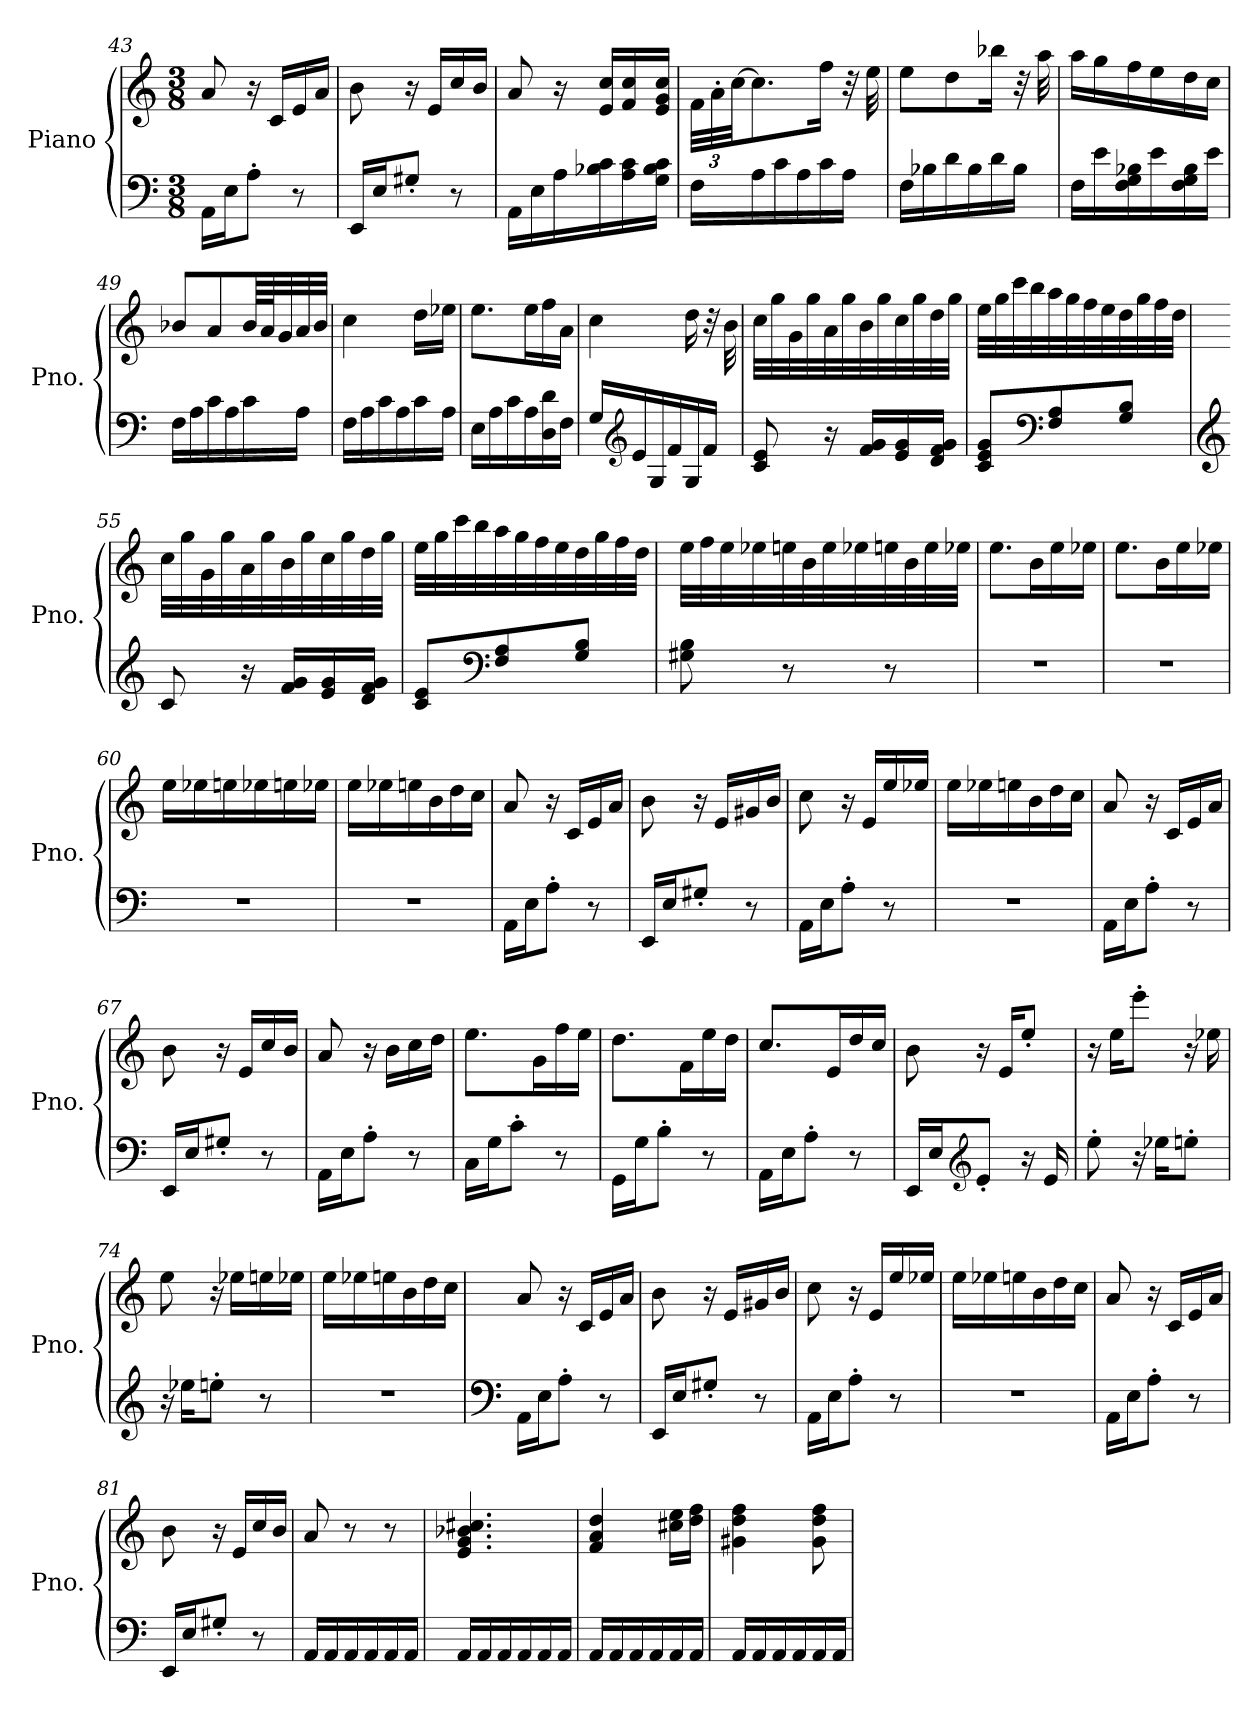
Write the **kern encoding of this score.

**kern	**kern
*part1	*part1
*staff2	*staff1
*I"Piano	*
*I'Pno.	*
*clefF4	*clefG2
*k[]	*k[]
*M3/8	*M3/8
=43	=43
16AA\LL	8a/
16E\J	.
8A'\J	16r
.	16c/LL
8r	16e/
.	16a/JJ
=44	=44
16EE/LL	8b\
16E/J	.
8G#X'/J	16r
.	16e/LL
8r	16cc/
.	16b/JJ
!!LO:LB:g=z
=45	=45
16AA\LL	8a/
16E\	.
16A\	16r
16B-X\ 16c\	16e/ 16cc/LL
16A\ 16c\	16f/ 16cc/
16G\ 16B-\ 16c\JJ	16e/ 16g/ 16cc/JJ
=46	=46
*	*Xbrackettup
16F\LL	48f\LLL
.	48a'\
.	[48cc\JJ
16A\	8.cc\]
16c\	.
16A\	.
16c\	16ff\Jk
16A\JJ	32r
.	32ee\
=47	=47
16F\LL	8ee\L
16B-X\	.
16d\	8dd\
16B-\	.
16d\	16bb-X\Jk
16B-\JJ	32r
.	32aa\
=48	=48
16F\LL	16aa\LL
16e\	16gg\
16F\ 16G\ 16B-X\	16ff\
16e\	16ee\
16F\ 16G\ 16B-\	16dd\
16e\JJ	16cc\JJ
=49	=49
16F\LL	8b-X/L
16A\	.
16c\	8a/
16A\	.
16c\	64b-/LLL
.	64a/J
.	32g/
16A\JJ	32a/
.	32b-/JJJ
!!LO:LB:g=z
=50	=50
16F\LL	4cc\
16A\	.
16c\	.
16A\	.
16c\	16dd\LL
16A\JJ	16ee-X\JJ
=51	=51
16E\LL	8.ee\L
16A\	.
16c\	.
16A\	16ee\L
16D\ 16d\	16ff\
16F\JJ	16a\JJ
=52	=52
16G/LL	4cc\
*clefG2	*
16e/	.
16G/	.
16f/	.
16G/	16dd\
16f/JJ	32r
.	32b\
=53	=53
8c/ 8e/	32cc\LLL
.	32gg\
.	32g\
.	32gg\
16r	32a\
.	32gg\
16f/ 16g/LL	32b\
.	32gg\
16e/ 16g/	32cc\
.	32gg\
16d/ 16f/ 16g/JJ	32dd\
.	32gg\JJJ
!!LO:LB:g=z
=54	=54
8c/ 8e/ 8g/L	32ee\LLL
.	32gg\
.	32ccc\
.	32bb\
*clefF4	*
8F/ 8A/	32aa\
.	32gg\
.	32ff\
.	32ee\
8G/ 8B/J	32dd\
.	32gg\
.	32ff\
.	32dd\JJJ
=55	=55
*clefG2	*
8c/	32cc\LLL
.	32gg\
.	32g\
.	32gg\
16r	32a\
.	32gg\
16f/ 16g/LL	32b\
.	32gg\
16e/ 16g/	32cc\
.	32gg\
16d/ 16f/ 16g/JJ	32dd\
.	32gg\JJJ
=56	=56
8c/ 8e/L	32ee\LLL
.	32gg\
.	32ccc\
.	32bb\
*clefF4	*
8F/ 8A/	32aa\
.	32gg\
.	32ff\
.	32ee\
8G/ 8B/J	32dd\
.	32gg\
.	32ff\
.	32dd\JJJ
!!LO:LB:g=z
=57	=57
8G#X\ 8B\	32ee\LLL
.	32ff\
.	32ee\
.	32ee-X\
8r	32een\
.	32b\
.	32ee\
.	32ee-X\
8r	32een\
.	32b\
.	32ee\
.	32ee-X\JJJ
=58	=58
4.r	8.ee\L
.	16b\L
.	16ee\
.	16ee-X\JJ
=59	=59
4.r	8.ee\L
.	16b\L
.	16ee\
.	16ee-X\JJ
=60	=60
4.r	16ee\LL
.	16ee-X\
.	16een\
.	16ee-X\
.	16een\
.	16ee-X\JJ
!!LO:PB:g=z
=61	=61
4.r	16ee\LL
.	16ee-X\
.	16een\
.	16b\
.	16dd\
.	16cc\JJ
=62	=62
16AA\LL	8a/
16E\J	.
8A'\J	16r
.	16c/LL
8r	16e/
.	16a/JJ
=63	=63
16EE/LL	8b\
16E/J	.
8G#X'/J	16r
.	16e/LL
8r	16g#X/
.	16b/JJ
=64	=64
16AA\LL	8cc\
16E\J	.
8A'\J	16r
.	16e/LL
8r	16ee/
.	16ee-X/JJ
=65	=65
4.r	16ee\LL
.	16ee-X\
.	16een\
.	16b\
.	16dd\
.	16cc\JJ
=66	=66
16AA\LL	8a/
16E\J	.
8A'\J	16r
.	16c/LL
8r	16e/
.	16a/JJ
!!LO:LB:g=z
=67	=67
16EE/LL	8b\
16E/J	.
8G#X'/J	16r
.	16e/LL
8r	16cc/
.	16b/JJ
=68	=68
16AA\LL	8a/
16E\J	.
8A'\J	16r
.	16b\LL
8r	16cc\
.	16dd\JJ
=69	=69
16C\LL	8.ee\L
16G\J	.
8c'\J	.
.	16g\L
8r	16ff\
.	16ee\JJ
=70	=70
16GG\LL	8.dd\L
16G\J	.
8B'\J	.
.	16f\L
8r	16ee\
.	16dd\JJ
=71	=71
16AA\LL	8.cc/L
16E\J	.
8A'\J	.
.	16e/L
8r	16dd/
.	16cc/JJ
=72	=72
16EE/LL	8b\
16E/J	.
*clefG2	*
8e'/J	16r
.	16e/KL
16r	8ee'/J
16e/	.
!!LO:LB:g=z
=73	=73
8ee'\	16r
.	16ee\KL
16r	8eee'\J
16ee-X\KL	.
8een'\J	16r
.	16ee-X\
=74	=74
16r	8ee\
16ee-X\KL	.
8een'\J	16r
.	16ee-X\LL
8r	16een\
.	16ee-X\JJ
=75	=75
4.r	16ee\LL
.	16ee-X\
.	16een\
.	16b\
.	16dd\
.	16cc\JJ
=76	=76
*clefF4	*
16AA\LL	8a/
16E\J	.
8A'\J	16r
.	16c/LL
8r	16e/
.	16a/JJ
=77	=77
16EE/LL	8b\
16E/J	.
8G#X'/J	16r
.	16e/LL
8r	16g#X/
.	16b/JJ
!!LO:LB:g=z
=78	=78
16AA\LL	8cc\
16E\J	.
8A'\J	16r
.	16e/LL
8r	16ee/
.	16ee-X/JJ
=79	=79
4.r	16ee\LL
.	16ee-X\
.	16een\
.	16b\
.	16dd\
.	16cc\JJ
=80	=80
16AA\LL	8a/
16E\J	.
8A'\J	16r
.	16c/LL
8r	16e/
.	16a/JJ
=81	=81
16EE/LL	8b\
16E/J	.
8G#X'/J	16r
.	16e/LL
8r	16cc/
.	16b/JJ
=82	=82
16AA/LL	8a/
16AA/	.
16AA/	8r
16AA/	.
16AA/	8r
16AA/JJ	.
=83	=83
16AA/LL	4.e/ 4.g/ 4.b-X/ 4.cc#X/
16AA/	.
16AA/	.
16AA/	.
16AA/	.
16AA/JJ	.
!!LO:LB:g=z
=84	=84
16AA/LL	4f/ 4a/ 4dd/
16AA/	.
16AA/	.
16AA/	.
16AA/	16cc#X\ 16ee\LL
16AA/JJ	16dd\ 16ff\JJ
=85	=85
16AA/LL	4g#X\ 4dd\ 4ff\
16AA/	.
16AA/	.
16AA/	.
16AA/	8g#\ 8dd\ 8ff\
16AA/JJ	.
=	=
*-	*-
